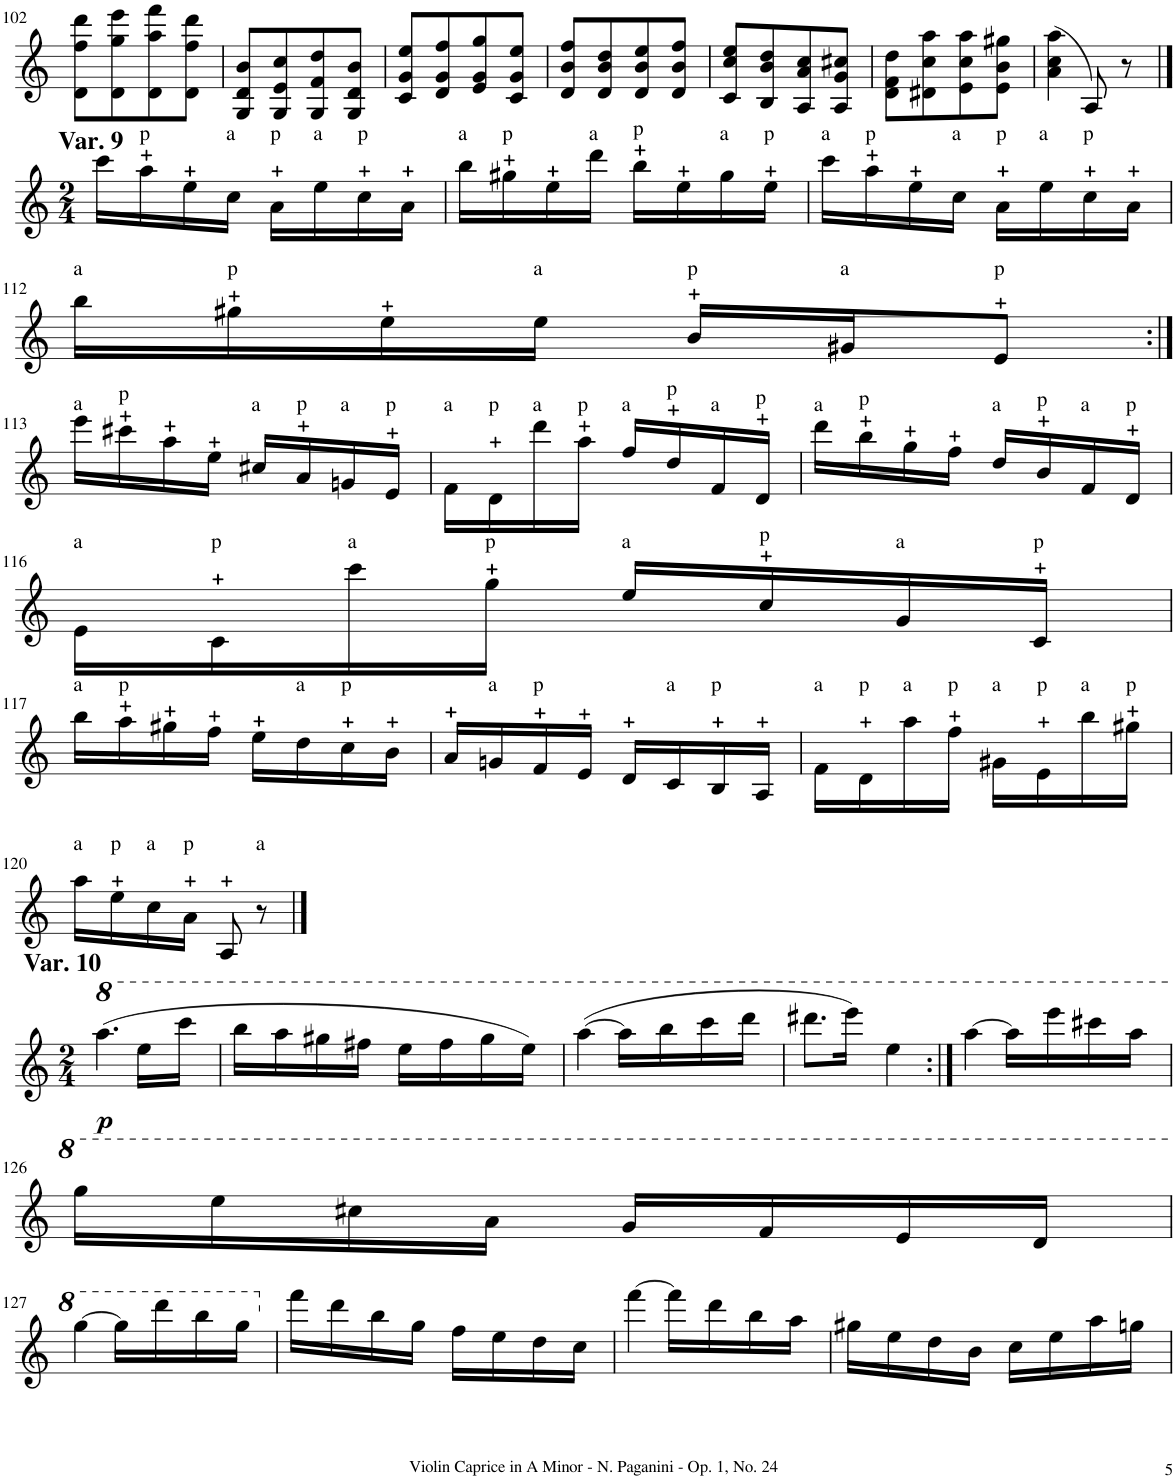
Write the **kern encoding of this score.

**kern	**dynam
*part1	*part1
*staff1	*staff1
*I"Violin	*
*I'Vln.	*
!!LO:PB:g=z
*clefG2	*
*k[]	*
*M2/4	*
=102	=102
8d\ 8ff\ 8ddd\L	.
8d\ 8gg\ 8eee\	.
8d\ 8aa\ 8fff\	.
8d\ 8ff\ 8ddd\J	.
=103	=103
8G/ 8d/ 8b/L	.
8G/ 8e/ 8cc/	.
8G/ 8f/ 8dd/	.
8G/ 8d/ 8b/J	.
=104	=104
8c/ 8g/ 8ee/L	.
8d/ 8g/ 8ff/	.
8e/ 8g/ 8gg/	.
8c/ 8g/ 8ee/J	.
=105	=105
8d/ 8b/ 8ff/L	.
8d/ 8b/ 8dd/	.
8d/ 8b/ 8ee/	.
8d/ 8b/ 8ff/J	.
=106	=106
8c/ 8cc/ 8ee/L	.
8B/ 8b/ 8dd/	.
8A/ 8a/ 8cc/	.
8A/ 8g/ 8cc#X/J	.
=107	=107
8d\ 8f\ 8dd\L	.
8d#X\ 8cc\ 8aa\	.
8e\ 8cc\ 8aa\	.
8e\ 8b\ 8gg#X\J	.
=108	=108
(4a\ 4cc\ 4aa\	.
8A/)	.
8r	.
!!LO:LB:g=z
==109	==109
*M2/4	*
!LO:TX:a:B:t=Var. 9	!
16ccc\LL	.
!LO:TX:a:t=p	!
16aa\	.
16ee\	.
!LO:TX:a:t=a	!
16cc\JJ	.
!LO:TX:a:t=p	!
16a\LL	.
!LO:TX:a:t=a	!
16ee\	.
!LO:TX:a:t=p	!
16cc\	.
16a\JJ	.
=110	=110
!LO:TX:a:t=a	!
16bb\LL	.
!LO:TX:a:t=p	!
16gg#X\	.
16ee\	.
!LO:TX:a:t=a	!
16ddd\JJ	.
!LO:TX:a:t=p	!
16bb\LL	.
16ee\	.
!LO:TX:a:t=a	!
16gg#\	.
!LO:TX:a:t=p	!
16ee\JJ	.
=111	=111
!LO:TX:a:t=a	!
16ccc\LL	.
!LO:TX:a:t=p	!
16aa\	.
16ee\	.
!LO:TX:a:t=a	!
16cc\JJ	.
!LO:TX:a:t=p	!
16a\LL	.
!LO:TX:a:t=a	!
16ee\	.
!LO:TX:a:t=p	!
16cc\	.
16a\JJ	.
!!LO:LB:g=z
=112	=112
!LO:TX:a:t=a	!
16bb\LL	.
!LO:TX:a:t=p	!
16gg#X\	.
16ee\	.
!LO:TX:a:t=a	!
16ee\JJ	.
!LO:TX:a:t=p	!
16b/LL	.
!LO:TX:a:t=a	!
16g#X/J	.
!LO:TX:a:t=p	!
8e/J	.
!!LO:LB:g=z
=113:|!	=113:|!
!LO:TX:a:t=a	!
16eee\LL	.
!LO:TX:a:t=p	!
16ccc#X\	.
16aa\	.
16ee\JJ	.
!LO:TX:a:t=a	!
16cc#X/LL	.
!LO:TX:a:t=p	!
16a/	.
!LO:TX:a:t=a	!
16gn/	.
!LO:TX:a:t=p	!
16e/JJ	.
=114	=114
!LO:TX:a:t=a	!
16f\LL	.
!LO:TX:a:t=p	!
16d\	.
!LO:TX:a:t=a	!
16ddd\	.
!LO:TX:a:t=p	!
16aa\JJ	.
!LO:TX:a:t=a	!
16ff/LL	.
!LO:TX:a:t=p	!
16dd/	.
!LO:TX:a:t=a	!
16f/	.
!LO:TX:a:t=p	!
16d/JJ	.
=115	=115
!LO:TX:a:t=a	!
16ddd\LL	.
!LO:TX:a:t=p	!
16bb\	.
16gg\	.
16ff\JJ	.
!LO:TX:a:t=a	!
16dd/LL	.
!LO:TX:a:t=p	!
16b/	.
!LO:TX:a:t=a	!
16f/	.
!LO:TX:a:t=p	!
16d/JJ	.
!!LO:LB:g=z
=116	=116
!LO:TX:a:t=a	!
16e\LL	.
!LO:TX:a:t=p	!
16c\	.
!LO:TX:a:t=a	!
16ccc\	.
!LO:TX:a:t=p	!
16gg\JJ	.
!LO:TX:a:t=a	!
16ee/LL	.
!LO:TX:a:t=p	!
16cc/	.
!LO:TX:a:t=a	!
16g/	.
!LO:TX:a:t=p	!
16c/JJ	.
!!LO:LB:g=z
=117	=117
!LO:TX:a:t=a	!
16bb\LL	.
!LO:TX:a:t=p	!
16aa\	.
16gg#X\	.
16ff\JJ	.
16ee\LL	.
!LO:TX:a:t=a	!
16dd\	.
!LO:TX:a:t=p	!
16cc\	.
16b\JJ	.
=118	=118
16a/LL	.
!LO:TX:a:t=a	!
16gn/	.
!LO:TX:a:t=p	!
16f/	.
16e/JJ	.
16d/LL	.
!LO:TX:a:t=a	!
16c/	.
!LO:TX:a:t=p	!
16B/	.
16A/JJ	.
=119	=119
!LO:TX:a:t=a	!
16f\LL	.
!LO:TX:a:t=p	!
16d\	.
!LO:TX:a:t=a	!
16aa\	.
!LO:TX:a:t=p	!
16ff\JJ	.
!LO:TX:a:t=a	!
16g#X\LL	.
!LO:TX:a:t=p	!
16e\	.
!LO:TX:a:t=a	!
16bb\	.
!LO:TX:a:t=p	!
16gg#X\JJ	.
!!LO:LB:g=z
=120	=120
!LO:TX:a:t=a	!
16aa\LL	.
!LO:TX:a:t=p	!
16ee\	.
!LO:TX:a:t=a	!
16cc\	.
!LO:TX:a:t=p	!
16a\JJ	.
8A/	.
!LO:TX:a:t=a	!
8r	.
!!LO:LB:g=z
==121	==121
*M2/4	*
*8va	*
!LO:TX:a:B:t=Var. 10	!
!	!LO:DY:b
(4.aaa\	p
16eee\LL	.
16cccc\JJ	.
=122	=122
16bbb\LL	.
16aaa\	.
16ggg#X\	.
16fff#X\JJ	.
16eee\LL	.
16fff#\	.
16ggg#\	.
16eee\JJ)	.
=123	=123
([4aaa\	.
16aaa\LL]	.
16bbb\	.
16cccc\	.
16dddd\JJ	.
=124	=124
8.dddd#X\L	.
16eeee\Jk)	.
4eee\	.
=125:|!	=125:|!
[4aaa\	.
16aaa\LL]	.
16eeee\	.
16cccc#X\	.
16aaa\JJ	.
!!LO:LB:g=z
=126	=126
16ggg\LL	.
16eee\	.
16ccc#X\	.
16aa\JJ	.
16gg/LL	.
16ff/	.
16ee/	.
16dd/JJ	.
!!LO:LB:g=z
=127	=127
[4ggg\	.
16ggg\LL]	.
16dddd\	.
16bbb\	.
16ggg\JJ	.
=128	=128
*X8va	*
16fff\LL	.
16ddd\	.
16bb\	.
16gg\JJ	.
16ff\LL	.
16ee\	.
16dd\	.
16cc\JJ	.
=129	=129
[4fff\	.
16fff\LL]	.
16ddd\	.
16bb\	.
16aa\JJ	.
=130	=130
16gg#X\LL	.
16ee\	.
16dd\	.
16b\JJ	.
16cc\LL	.
16ee\	.
16aa\	.
16ggn\JJ	.
=	=
*-	*-
